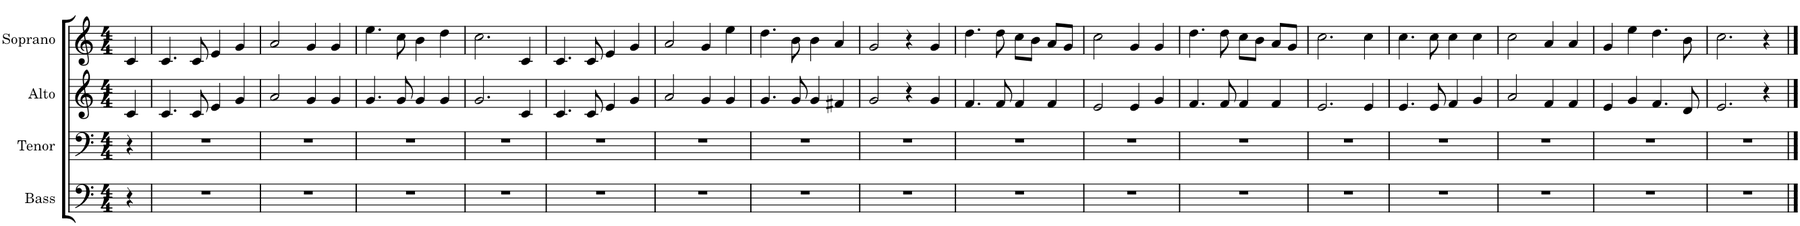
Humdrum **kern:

**kern	**kern	**kern	**kern
*part4	*part3	*part2	*part1
*staff4	*staff3	*staff2	*staff1
*I"Bass	*I"Tenor	*I"Alto	*I"Soprano
*I'B.	*I'T.	*I'A.	*I'S.
*clefF4	*clefF4	*clefG2	*clefG2
*k[]	*k[]	*k[]	*k[]
*M4/4	*M4/4	*M4/4	*M4/4
=	=	=	=
4r	4r	4c/	4c/
=1	=1	=1	=1
1r	1r	4.c/	4.c/
.	.	8c/	8c/
.	.	4e/	4e/
.	.	4g/	4g/
=2	=2	=2	=2
1r	1r	2a/	2a/
.	.	4g/	4g/
.	.	4g/	4g/
=3	=3	=3	=3
1r	1r	4.g/	4.ee\
.	.	8g/	8cc\
.	.	4g/	4b\
.	.	4g/	4dd\
=4	=4	=4	=4
1r	1r	2.g/	2.cc\
.	.	4c/	4c/
=5	=5	=5	=5
1r	1r	4.c/	4.c/
.	.	8c/	8c/
.	.	4e/	4e/
.	.	4g/	4g/
=6	=6	=6	=6
1r	1r	2a/	2a/
.	.	4g/	4g/
.	.	4g/	4ee\
=7	=7	=7	=7
1r	1r	4.g/	4.dd\
.	.	8g/	8b\
.	.	4g/	4b\
.	.	4f#X/	4a/
=8	=8	=8	=8
1r	1r	2g/	2g/
.	.	4r	4r
.	.	4g/	4g/
=9	=9	=9	=9
1r	1r	4.f/	4.dd\
.	.	8f/	8dd\
.	.	4f/	8cc\L
.	.	.	8b\J
.	.	4f/	8a/L
.	.	.	8g/J
=10	=10	=10	=10
1r	1r	2e/	2cc\
.	.	4e/	4g/
.	.	4g/	4g/
=11	=11	=11	=11
1r	1r	4.f/	4.dd\
.	.	8f/	8dd\
.	.	4f/	8cc\L
.	.	.	8b\J
.	.	4f/	8a/L
.	.	.	8g/J
=12	=12	=12	=12
1r	1r	2.e/	2.cc\
.	.	4e/	4cc\
=13	=13	=13	=13
1r	1r	4.e/	4.cc\
.	.	8e/	8cc\
.	.	4f/	4cc\
.	.	4g/	4cc\
=14	=14	=14	=14
1r	1r	2a/	2cc\
.	.	4f/	4a/
.	.	4f/	4a/
=15	=15	=15	=15
1r	1r	4e/	4g/
.	.	4g/	4ee\
.	.	4.f/	4.dd\
.	.	8d/	8b\
=16	=16	=16	=16
1r	1r	2.e/	2.cc\
.	.	4r	4r
==	==	==	==
*-	*-	*-	*-
